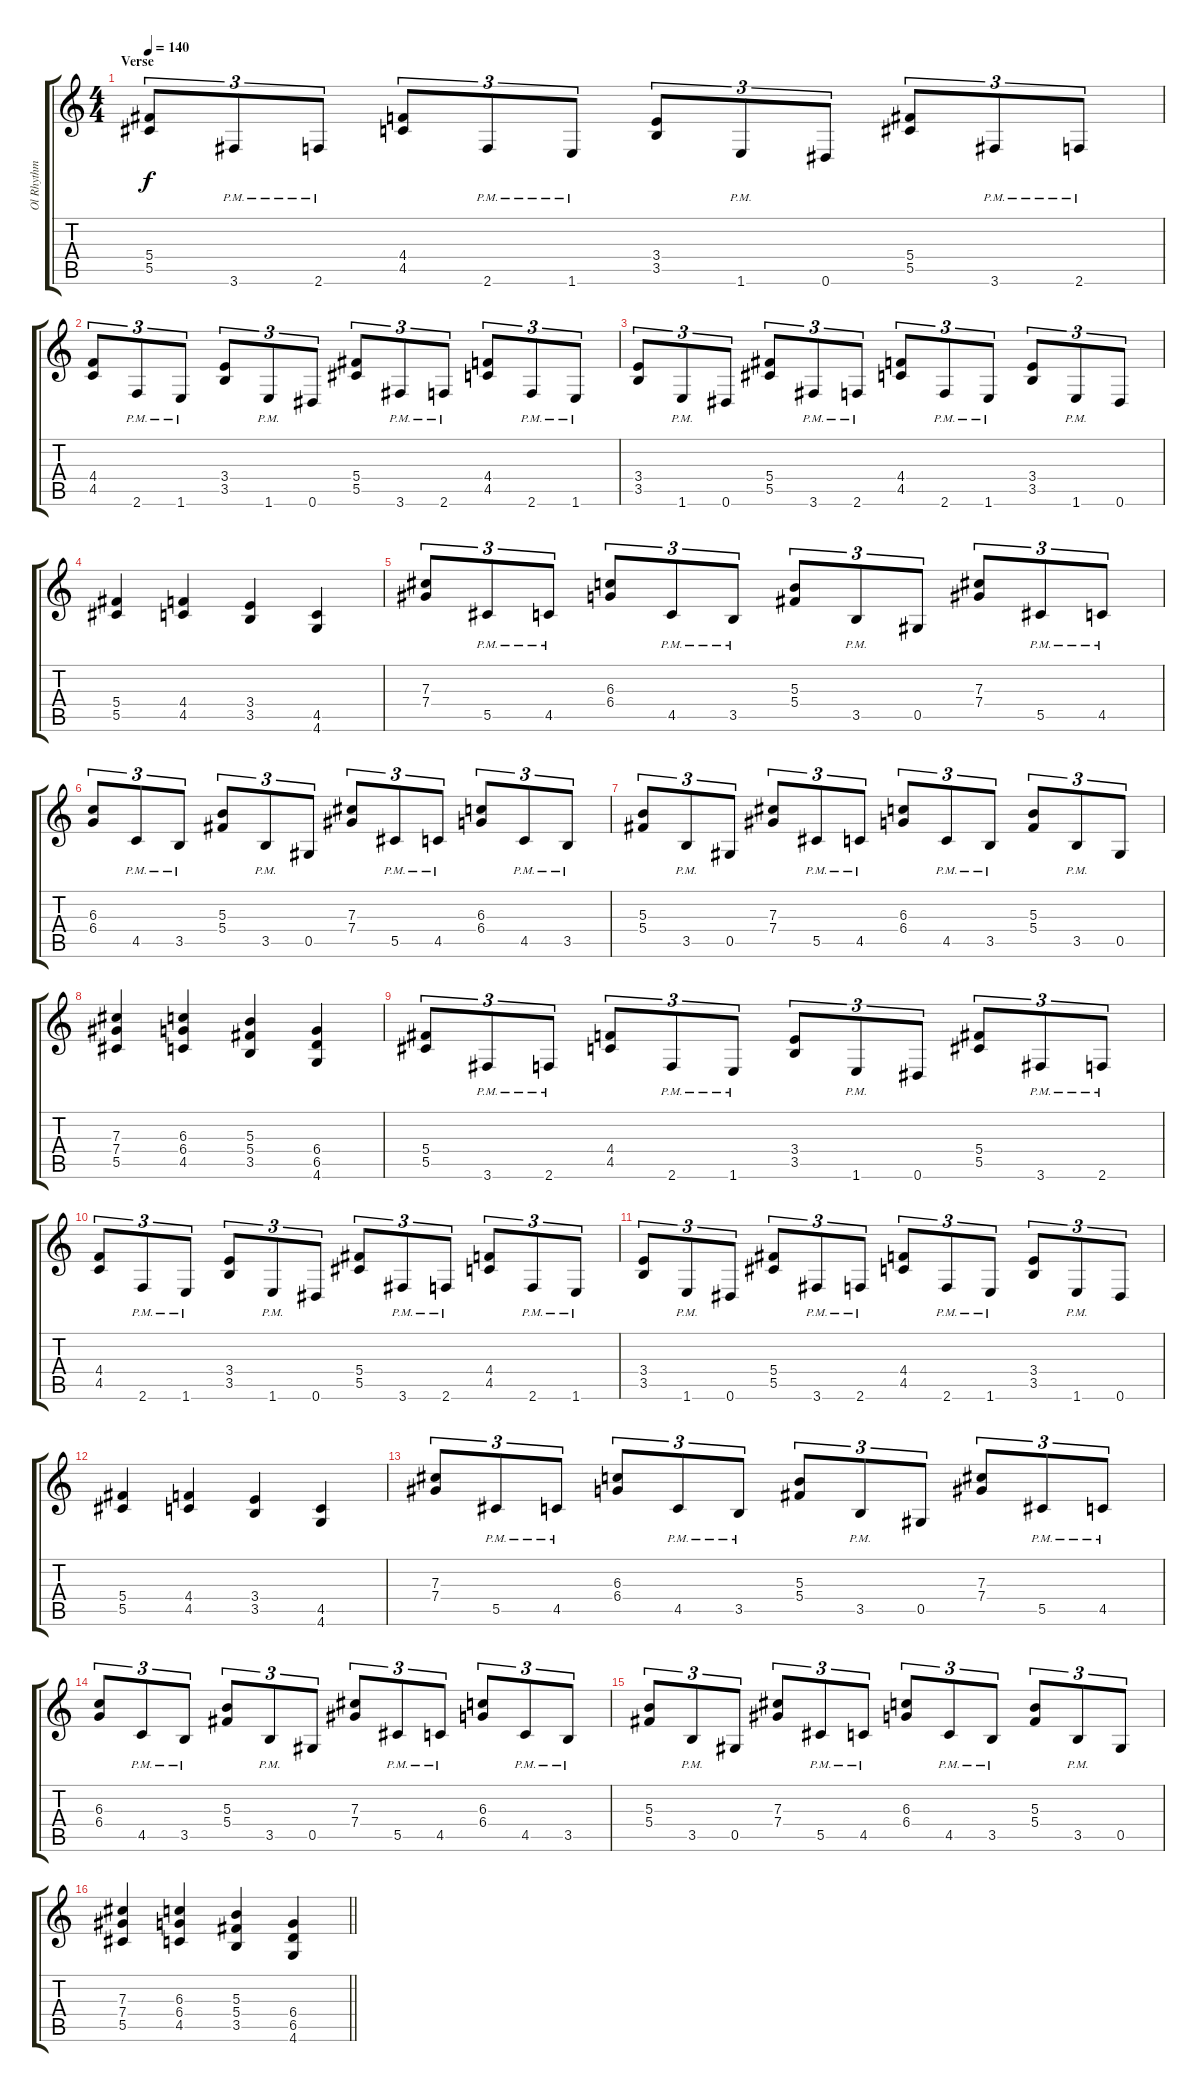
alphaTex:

\track ("Ol Rhythm" "Ol Rhythm") {instrument distortionguitar}
\staff {score tabs}
\tuning (Eb4 Bb3 Gb3 Db3 Ab2 Eb2) {hide}
\ts (4 4)
\section ("" "Verse")
\tempo 140
\clef g2
\ks c
(5.4 5.5).8{tu (3 2) dy f} 3.6{pm}.8{tu (3 2)} 2.6{pm}.8{tu (3 2)} (4.4 4.5).8{tu (3 2)} 2.6{pm}.8{tu (3 2)} 1.6{pm}.8{tu (3 2)} (3.4 3.5).8{tu (3 2)} 1.6{pm}.8{tu (3 2)} 0.6.8{tu (3 2)} (5.4 5.5).8{tu (3 2)} 3.6{pm}.8{tu (3 2)} 2.6{pm}.8{tu (3 2)} |
(4.4 4.5).8{tu (3 2)} 2.6{pm}.8{tu (3 2)} 1.6{pm}.8{tu (3 2)} (3.4 3.5).8{tu (3 2)} 1.6{pm}.8{tu (3 2)} 0.6.8{tu (3 2)} (5.4 5.5).8{tu (3 2)} 3.6{pm}.8{tu (3 2)} 2.6{pm}.8{tu (3 2)} (4.4 4.5).8{tu (3 2)} 2.6{pm}.8{tu (3 2)} 1.6{pm}.8{tu (3 2)} |
(3.4 3.5).8{tu (3 2)} 1.6{pm}.8{tu (3 2)} 0.6.8{tu (3 2)} (5.4 5.5).8{tu (3 2)} 3.6{pm}.8{tu (3 2)} 2.6{pm}.8{tu (3 2)} (4.4 4.5).8{tu (3 2)} 2.6{pm}.8{tu (3 2)} 1.6{pm}.8{tu (3 2)} (3.4 3.5).8{tu (3 2)} 1.6{pm}.8{tu (3 2)} 0.6.8{tu (3 2)} |
(5.4 5.5).4 (4.4 4.5).4 (3.4 3.5).4 (4.5 4.6).4 |
(7.3 7.4).8{tu (3 2)} 5.5{pm}.8{tu (3 2)} 4.5{pm}.8{tu (3 2)} (6.3 6.4).8{tu (3 2)} 4.5{pm}.8{tu (3 2)} 3.5{pm}.8{tu (3 2)} (5.3 5.4).8{tu (3 2)} 3.5{pm}.8{tu (3 2)} 0.5.8{tu (3 2)} (7.3 7.4).8{tu (3 2)} 5.5{pm}.8{tu (3 2)} 4.5{pm}.8{tu (3 2)} |
(6.3 6.4).8{tu (3 2)} 4.5{pm}.8{tu (3 2)} 3.5{pm}.8{tu (3 2)} (5.3 5.4).8{tu (3 2)} 3.5{pm}.8{tu (3 2)} 0.5.8{tu (3 2)} (7.3 7.4).8{tu (3 2)} 5.5{pm}.8{tu (3 2)} 4.5{pm}.8{tu (3 2)} (6.3 6.4).8{tu (3 2)} 4.5{pm}.8{tu (3 2)} 3.5{pm}.8{tu (3 2)} |
(5.3 5.4).8{tu (3 2)} 3.5{pm}.8{tu (3 2)} 0.5.8{tu (3 2)} (7.3 7.4).8{tu (3 2)} 5.5{pm}.8{tu (3 2)} 4.5{pm}.8{tu (3 2)} (6.3 6.4).8{tu (3 2)} 4.5{pm}.8{tu (3 2)} 3.5{pm}.8{tu (3 2)} (5.3 5.4).8{tu (3 2)} 3.5{pm}.8{tu (3 2)} 0.5.8{tu (3 2)} |
(7.3 7.4 5.5).4 (6.3 6.4 4.5).4 (5.3 5.4 3.5).4 (6.4 6.5 4.6).4 |
(5.4 5.5).8{tu (3 2)} 3.6{pm}.8{tu (3 2)} 2.6{pm}.8{tu (3 2)} (4.4 4.5).8{tu (3 2)} 2.6{pm}.8{tu (3 2)} 1.6{pm}.8{tu (3 2)} (3.4 3.5).8{tu (3 2)} 1.6{pm}.8{tu (3 2)} 0.6.8{tu (3 2)} (5.4 5.5).8{tu (3 2)} 3.6{pm}.8{tu (3 2)} 2.6{pm}.8{tu (3 2)} |
(4.4 4.5).8{tu (3 2)} 2.6{pm}.8{tu (3 2)} 1.6{pm}.8{tu (3 2)} (3.4 3.5).8{tu (3 2)} 1.6{pm}.8{tu (3 2)} 0.6.8{tu (3 2)} (5.4 5.5).8{tu (3 2)} 3.6{pm}.8{tu (3 2)} 2.6{pm}.8{tu (3 2)} (4.4 4.5).8{tu (3 2)} 2.6{pm}.8{tu (3 2)} 1.6{pm}.8{tu (3 2)} |
(3.4 3.5).8{tu (3 2)} 1.6{pm}.8{tu (3 2)} 0.6.8{tu (3 2)} (5.4 5.5).8{tu (3 2)} 3.6{pm}.8{tu (3 2)} 2.6{pm}.8{tu (3 2)} (4.4 4.5).8{tu (3 2)} 2.6{pm}.8{tu (3 2)} 1.6{pm}.8{tu (3 2)} (3.4 3.5).8{tu (3 2)} 1.6{pm}.8{tu (3 2)} 0.6.8{tu (3 2)} |
(5.4 5.5).4 (4.4 4.5).4 (3.4 3.5).4 (4.5 4.6).4 |
(7.3 7.4).8{tu (3 2)} 5.5{pm}.8{tu (3 2)} 4.5{pm}.8{tu (3 2)} (6.3 6.4).8{tu (3 2)} 4.5{pm}.8{tu (3 2)} 3.5{pm}.8{tu (3 2)} (5.3 5.4).8{tu (3 2)} 3.5{pm}.8{tu (3 2)} 0.5.8{tu (3 2)} (7.3 7.4).8{tu (3 2)} 5.5{pm}.8{tu (3 2)} 4.5{pm}.8{tu (3 2)} |
(6.3 6.4).8{tu (3 2)} 4.5{pm}.8{tu (3 2)} 3.5{pm}.8{tu (3 2)} (5.3 5.4).8{tu (3 2)} 3.5{pm}.8{tu (3 2)} 0.5.8{tu (3 2)} (7.3 7.4).8{tu (3 2)} 5.5{pm}.8{tu (3 2)} 4.5{pm}.8{tu (3 2)} (6.3 6.4).8{tu (3 2)} 4.5{pm}.8{tu (3 2)} 3.5{pm}.8{tu (3 2)} |
(5.3 5.4).8{tu (3 2)} 3.5{pm}.8{tu (3 2)} 0.5.8{tu (3 2)} (7.3 7.4).8{tu (3 2)} 5.5{pm}.8{tu (3 2)} 4.5{pm}.8{tu (3 2)} (6.3 6.4).8{tu (3 2)} 4.5{pm}.8{tu (3 2)} 3.5{pm}.8{tu (3 2)} (5.3 5.4).8{tu (3 2)} 3.5{pm}.8{tu (3 2)} 0.5.8{tu (3 2)} |
\barLineRight lightlight
(7.3 7.4 5.5).4 (6.3 6.4 4.5).4 (5.3 5.4 3.5).4 (6.4 6.5 4.6).4
